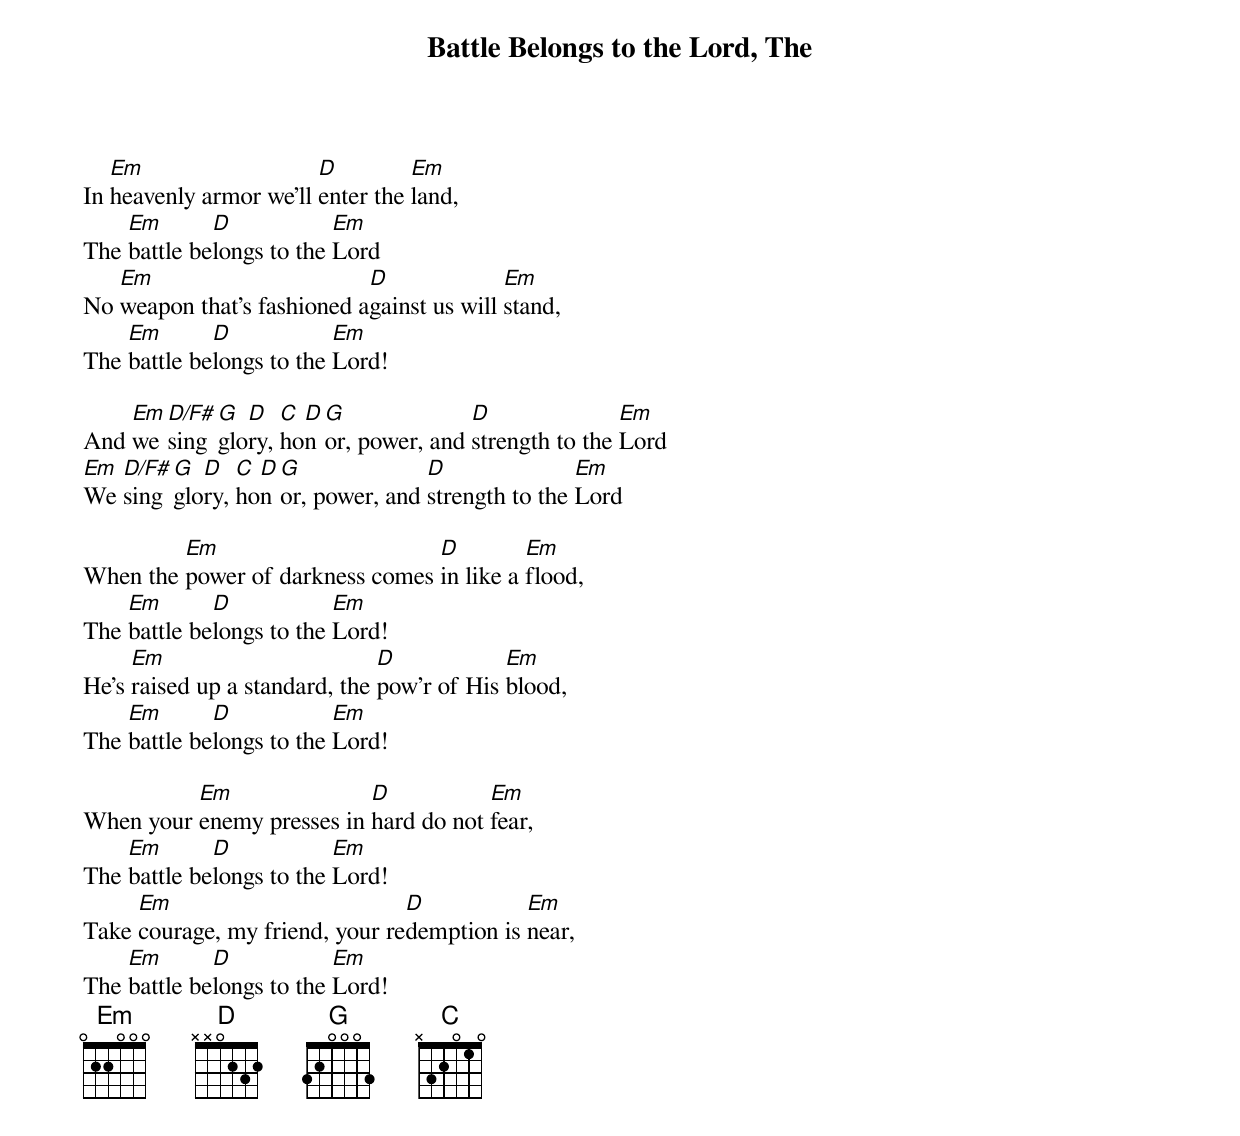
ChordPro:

{title: Battle Belongs to the Lord, The}
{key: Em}
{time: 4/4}
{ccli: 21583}
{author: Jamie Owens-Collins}
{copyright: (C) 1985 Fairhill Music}

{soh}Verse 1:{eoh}
In [Em]heavenly armor we'll [D]enter the [Em]land,
The [Em]battle be[D]longs to the [Em]Lord
No [Em]weapon that's fashioned a[D]gainst us will [Em]stand,
The [Em]battle be[D]longs to the [Em]Lord!

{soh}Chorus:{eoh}
And [Em]we [D/F#]sing [G]glo[D]ry, [C]ho[D]n[G]or, power, and [D]strength to the [Em]Lord
[Em]We [D/F#]sing [G]glo[D]ry, [C]ho[D]n[G]or, power, and [D]strength to the [Em]Lord

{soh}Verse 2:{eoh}
When the [Em]power of darkness comes [D]in like a [Em]flood,
The [Em]battle be[D]longs to the [Em]Lord!
He's [Em]raised up a standard, the [D]pow'r of His [Em]blood,
The [Em]battle be[D]longs to the [Em]Lord!

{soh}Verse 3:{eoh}
When your [Em]enemy presses in [D]hard do not [Em]fear,
The [Em]battle be[D]longs to the [Em]Lord!
Take [Em]courage, my friend, your re[D]demption is [Em]near,
The [Em]battle be[D]longs to the [Em]Lord!
